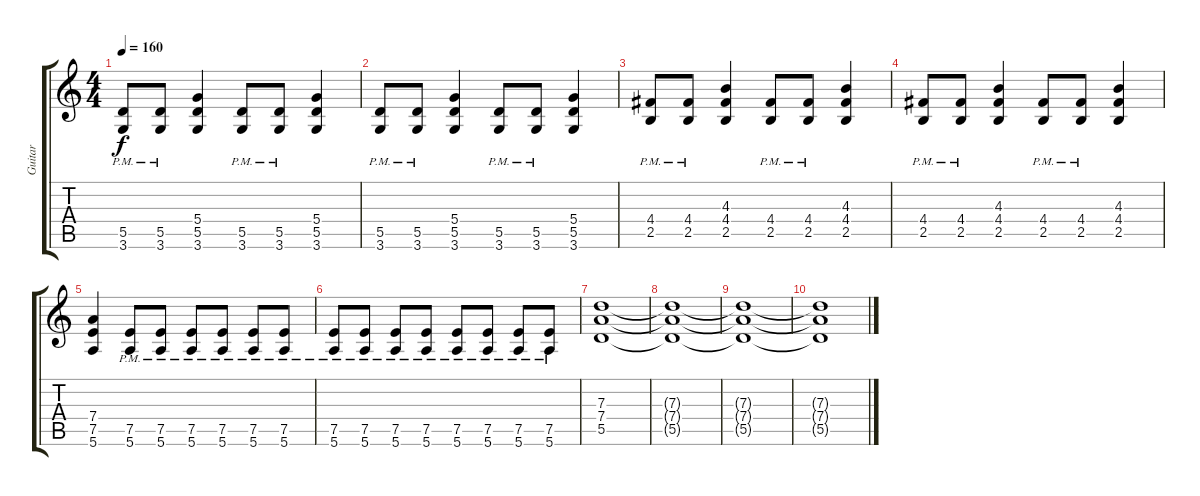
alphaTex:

\track ("Guitar" "Guitar") {instrument electricguitarclean}
\staff {score tabs}
\tuning (E4 B3 G3 D3 A2 E2) {hide}
\ts (4 4)
\tempo 160
\clef g2
\ks c
(5.5{pm} 3.6{pm}).8{dy f} (5.5{pm} 3.6{pm}).8 (5.4 5.5 3.6).4 (5.5{pm} 3.6{pm}).8 (5.5{pm} 3.6{pm}).8 (5.4 5.5 3.6).4 |
(5.5{pm} 3.6{pm}).8 (5.5{pm} 3.6{pm}).8 (5.4 5.5 3.6).4 (5.5{pm} 3.6{pm}).8 (5.5{pm} 3.6{pm}).8 (5.4 5.5 3.6).4 |
(4.4{pm} 2.5{pm}).8 (4.4{pm} 2.5{pm}).8 (4.3 4.4 2.5).4 (4.4{pm} 2.5{pm}).8 (4.4{pm} 2.5{pm}).8 (4.3 4.4 2.5).4 |
(4.4{pm} 2.5{pm}).8 (4.4{pm} 2.5{pm}).8 (4.3 4.4 2.5).4 (4.4{pm} 2.5{pm}).8 (4.4{pm} 2.5{pm}).8 (4.3 4.4 2.5).4 |
(7.4 7.5 5.6).4 (7.5{pm} 5.6{pm}).8 (7.5{pm} 5.6{pm}).8 (7.5{pm} 5.6{pm}).8 (7.5{pm} 5.6{pm}).8 (7.5{pm} 5.6{pm}).8 (7.5{pm} 5.6{pm}).8 |
(7.5{pm} 5.6{pm}).8 (7.5{pm} 5.6{pm}).8 (7.5{pm} 5.6{pm}).8 (7.5{pm} 5.6{pm}).8 (7.5{pm} 5.6{pm}).8 (7.5{pm} 5.6{pm}).8 (7.5{pm} 5.6{pm}).8 (7.5{pm} 5.6{pm}).8 |
(7.3 7.4 5.5).1{volume 2} |
(7.3{t} 7.4{t} 5.5{t}).1 |
(7.3{t} 7.4{t} 5.5{t}).1 |
(7.3{t} 7.4{t} 5.5{t}).1
